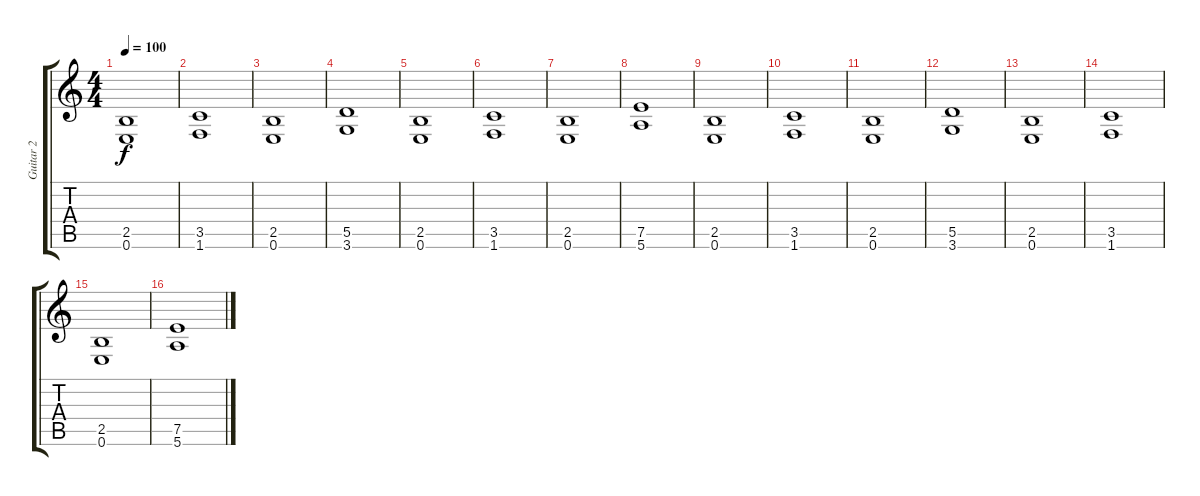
\track ("Guitar 2" "Guitar 2") {instrument distortionguitar}
\staff {score tabs}
\tuning (E4 B3 G3 D3 A2 E2) {hide}
\ts (4 4)
\tempo 100
\clef g2
\ks c
(2.5 0.6).1{dy f} |
(3.5 1.6).1 |
(2.5 0.6).1 |
(5.5 3.6).1 |
(2.5 0.6).1 |
(3.5 1.6).1 |
(2.5 0.6).1 |
(7.5 5.6).1 |
(2.5 0.6).1 |
(3.5 1.6).1 |
(2.5 0.6).1 |
(5.5 3.6).1 |
(2.5 0.6).1 |
(3.5 1.6).1 |
(2.5 0.6).1 |
(7.5 5.6).1
